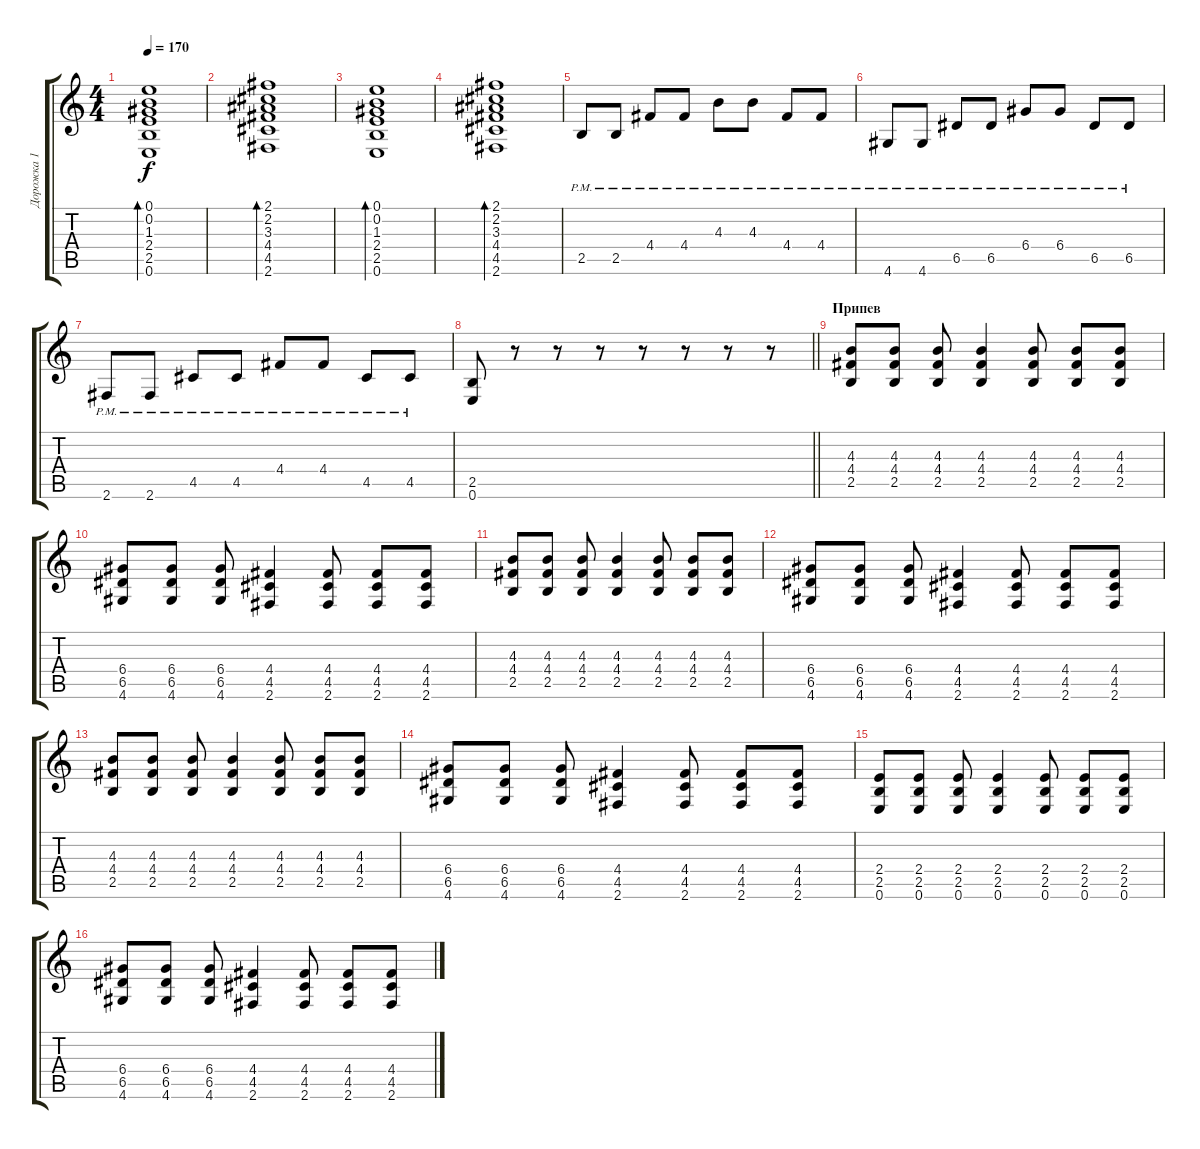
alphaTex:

\track ("Дорожка 1" "Дорожка 1") {instrument distortionguitar}
\staff {score tabs}
\tuning (E4 B3 G3 D3 A2 E2) {hide}
\ts (4 4)
\tempo 170
\clef g2
\ks c
(0.1 0.2 1.3 2.4 2.5 0.6).1{bd 60 dy f instrument electricguitarclean} |
(2.1 2.2 3.3 4.4 4.5 2.6).1{bd 60} |
(0.1 0.2 1.3 2.4 2.5 0.6).1{bd 60} |
(2.1 2.2 3.3 4.4 4.5 2.6).1{bd 60} |
2.5{pm}.8{instrument distortionguitar} 2.5{pm}.8 4.4{pm}.8 4.4{pm}.8 4.3{pm}.8 4.3{pm}.8 4.4{pm}.8 4.4{pm}.8 |
4.6{pm}.8 4.6{pm}.8 6.5{pm}.8 6.5{pm}.8 6.4{pm}.8 6.4{pm}.8 6.5{pm}.8 6.5{pm}.8 |
2.6{pm}.8 2.6{pm}.8 4.5{pm}.8 4.5{pm}.8 4.4{pm}.8 4.4{pm}.8 4.5{pm}.8 4.5{pm}.8 |
\barLineRight lightlight
(2.5 0.6).8 r.8 r.8 r.8 r.8 r.8 r.8 r.8 |
\section ("" "Припев")
(4.3 4.4 2.5).8 (4.3 4.4 2.5).8 (4.3 4.4 2.5).8 (4.3 4.4 2.5).4 (4.3 4.4 2.5).8 (4.3 4.4 2.5).8 (4.3 4.4 2.5).8 |
(6.4 6.5 4.6).8 (6.4 6.5 4.6).8 (6.4 6.5 4.6).8 (4.4 4.5 2.6).4 (4.4 4.5 2.6).8 (4.4 4.5 2.6).8 (4.4 4.5 2.6).8 |
(4.3 4.4 2.5).8 (4.3 4.4 2.5).8 (4.3 4.4 2.5).8 (4.3 4.4 2.5).4 (4.3 4.4 2.5).8 (4.3 4.4 2.5).8 (4.3 4.4 2.5).8 |
(6.4 6.5 4.6).8 (6.4 6.5 4.6).8 (6.4 6.5 4.6).8 (4.4 4.5 2.6).4 (4.4 4.5 2.6).8 (4.4 4.5 2.6).8 (4.4 4.5 2.6).8 |
(4.3 4.4 2.5).8 (4.3 4.4 2.5).8 (4.3 4.4 2.5).8 (4.3 4.4 2.5).4 (4.3 4.4 2.5).8 (4.3 4.4 2.5).8 (4.3 4.4 2.5).8 |
(6.4 6.5 4.6).8 (6.4 6.5 4.6).8 (6.4 6.5 4.6).8 (4.4 4.5 2.6).4 (4.4 4.5 2.6).8 (4.4 4.5 2.6).8 (4.4 4.5 2.6).8 |
(2.4 2.5 0.6).8 (2.4 2.5 0.6).8 (2.4 2.5 0.6).8 (2.4 2.5 0.6).4 (2.4 2.5 0.6).8 (2.4 2.5 0.6).8 (2.4 2.5 0.6).8 |
(6.4 6.5 4.6).8 (6.4 6.5 4.6).8 (6.4 6.5 4.6).8 (4.4 4.5 2.6).4 (4.4 4.5 2.6).8 (4.4 4.5 2.6).8 (4.4 4.5 2.6).8
